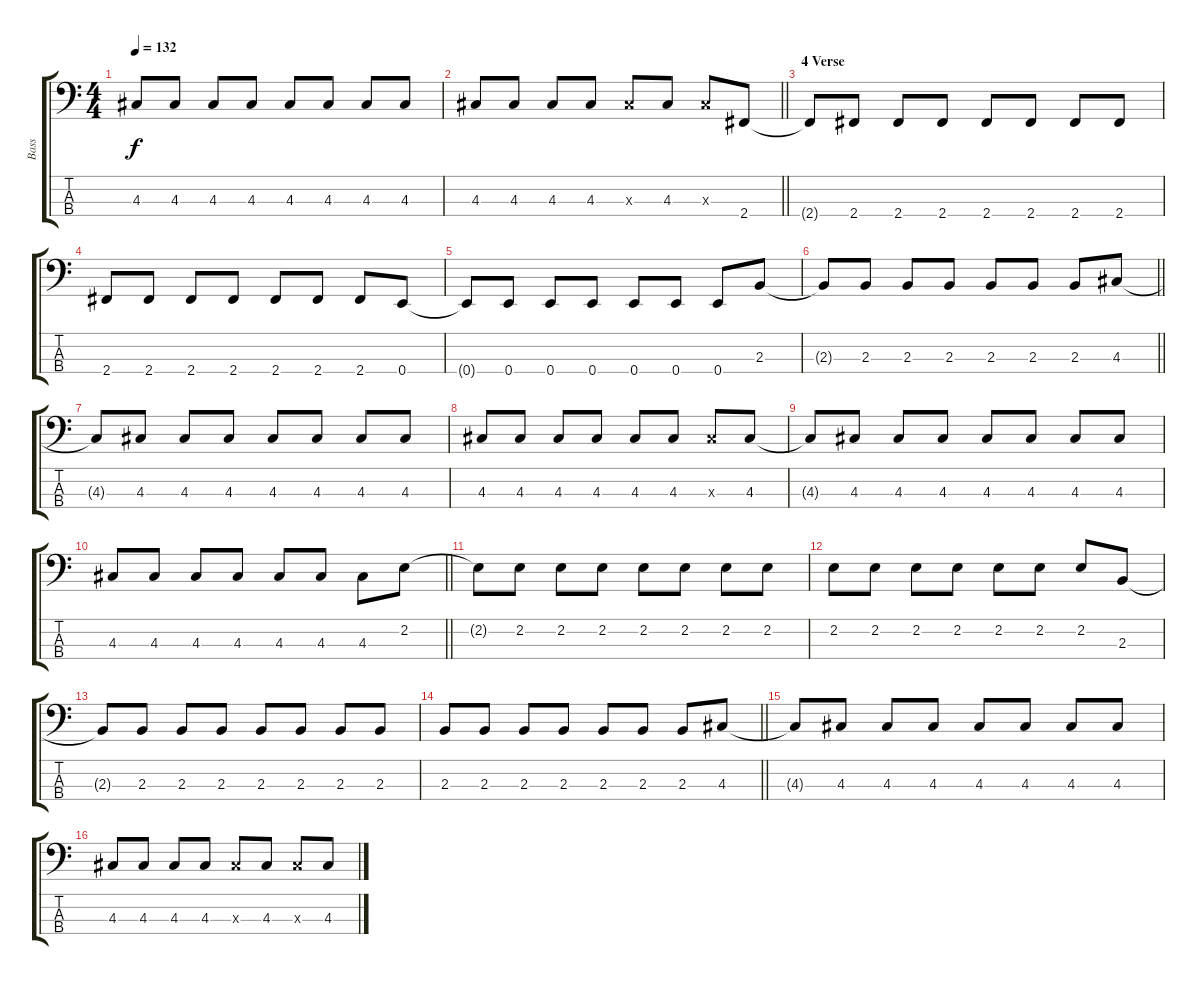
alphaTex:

\track ("Bass" "Bass") {instrument electricbassfinger}
\staff {score tabs}
\tuning (G2 D2 A1 E1) {hide}
\ts (4 4)
\tempo 132
\clef f4
\ks c
4.3{t}.8{dy f} 4.3.8 4.3.8 4.3.8 4.3.8 4.3.8 4.3.8 4.3.8 |
\barLineRight lightlight
4.3.8 4.3.8 4.3.8 4.3.8 4.3{x}.8 4.3.8 4.3{x}.8 2.4.8 |
\section ("" "4 Verse")
2.4{t}.8 2.4.8 2.4.8 2.4.8 2.4.8 2.4.8 2.4.8 2.4.8 |
2.4.8 2.4.8 2.4.8 2.4.8 2.4.8 2.4.8 2.4.8 0.4.8 |
0.4{t}.8 0.4.8 0.4.8 0.4.8 0.4.8 0.4.8 0.4.8 2.3.8 |
\barLineRight lightlight
2.3{t}.8 2.3.8 2.3.8 2.3.8 2.3.8 2.3.8 2.3.8 4.3.8 |
4.3{t}.8 4.3.8 4.3.8 4.3.8 4.3.8 4.3.8 4.3.8 4.3.8 |
4.3.8 4.3.8 4.3.8 4.3.8 4.3.8 4.3.8 4.3{x}.8 4.3.8 |
4.3{t}.8 4.3.8 4.3.8 4.3.8 4.3.8 4.3.8 4.3.8 4.3.8 |
\barLineRight lightlight
4.3.8 4.3.8 4.3.8 4.3.8 4.3.8 4.3.8 4.3.8 2.2.8 |
2.2{t}.8 2.2.8 2.2.8 2.2.8 2.2.8 2.2.8 2.2.8 2.2.8 |
2.2.8 2.2.8 2.2.8 2.2.8 2.2.8 2.2.8 2.2.8 2.3.8 |
2.3{t}.8 2.3.8 2.3.8 2.3.8 2.3.8 2.3.8 2.3.8 2.3.8 |
\barLineRight lightlight
2.3.8 2.3.8 2.3.8 2.3.8 2.3.8 2.3.8 2.3.8 4.3.8 |
\section ("" "")
4.3{t}.8 4.3.8 4.3.8 4.3.8 4.3.8 4.3.8 4.3.8 4.3.8 |
4.3.8 4.3.8 4.3.8 4.3.8 4.3{x}.8 4.3.8 4.3{x}.8 4.3.8
